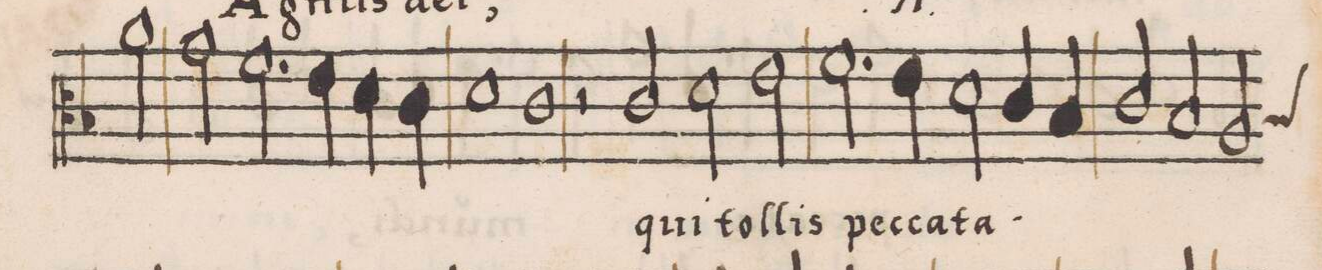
**kern	**text
*I"ALTVS	*
*clefC3	*
*k[b-]	*
*met(C|)	*
*M2/1	*
2a\	.
2g\	.
2.f\	.
=38-	=38-
4e\	.
4d\	-gnus
4c\	.
1d	de-
=39-	=39-
1c	-i
*	*Xij
2r	.
2c/	qui
=40-	=40-
2d\	tol-
2e\	-lis
2.f\	pec-
4e\	-ca-
=41-	=41-
2d\	-ta
4c/	.
4B-/	.
2c/	.
2B-/	.
=42-	=42-
*custos:B	*
2A/	.
*-	*-
